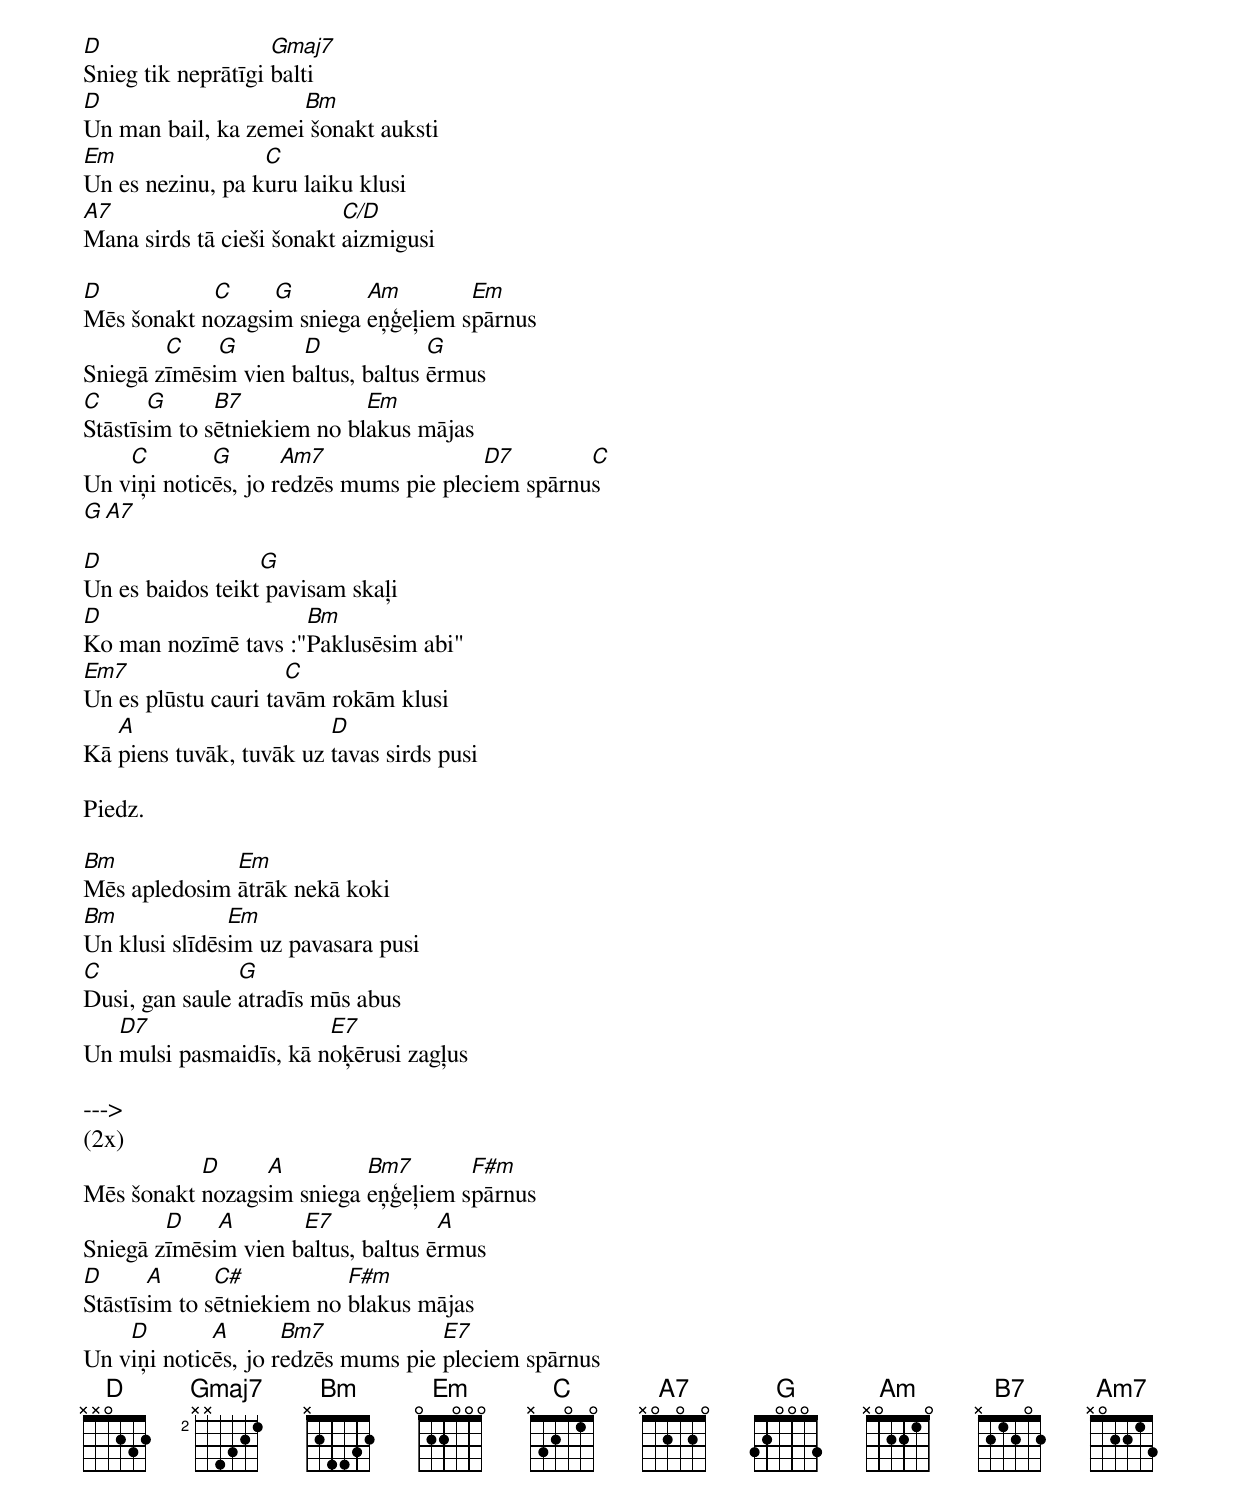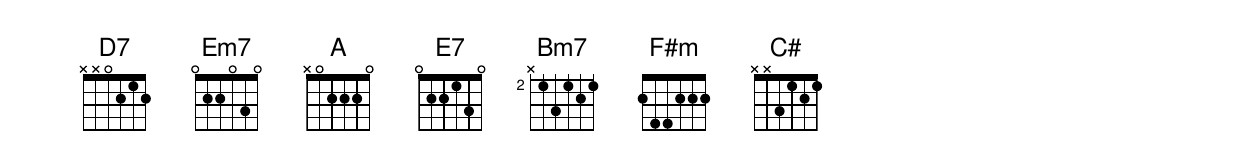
D                   Gmaj7
Snieg tik neprātīgi balti
D                    Bm
Un man bail, ka zemei šonakt auksti
Em                C
Un es nezinu, pa kuru laiku klusi
A7                         C/D
Mana sirds tā cieši šonakt aizmigusi

D           C     G        Am        Em
Mēs šonakt nozagsim sniega eņģeļiem spārnus
        C    G       D             G
Sniegā zīmēsim vien baltus, baltus ērmus
C      G      B7             Em
Stāstīsim to sētniekiem no blakus mājas
    C        G       Am7                D7        C
Un viņi noticēs, jo redzēs mums pie pleciem spārnus
G A7

D                 G
Un es baidos teikt pavisam skaļi
D                    Bm
Ko man nozīmē tavs :"Paklusēsim abi"
Em7                  C
Un es plūstu cauri tavām rokām klusi
   A                     D
Kā piens tuvāk, tuvāk uz tavas sirds pusi

Piedz.

Bm            Em
Mēs apledosim ātrāk nekā koki
Bm             Em
Un klusi slīdēsim uz pavasara pusi
C               G
Dusi, gan saule atradīs mūs abus
   D7                   E7
Un mulsi pasmaidīs, kā noķērusi zagļus

--->
(2x)
           D     A         Bm7       F#m
Mēs šonakt nozagsim sniega eņģeļiem spārnus
        D    A       E7             A
Sniegā zīmēsim vien baltus, baltus ērmus
D      A      C#           F#m
Stāstīsim to sētniekiem no blakus mājas
    D        A       Bm7            E7
Un viņi noticēs, jo redzēs mums pie pleciem spārnus
